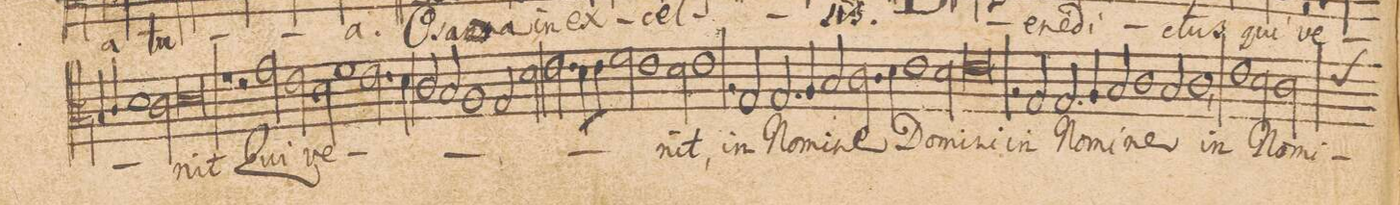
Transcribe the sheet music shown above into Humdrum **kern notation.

**kern	**text
*I"Altus.	*
*clefC3	*
*k[]	*
*met(c|)	*
*M2/1	*
4B/	.
4c/	.
1d\	.
=52-	=52-
2c\	.
0d\	-nit
=53-	=53-
1rg	.
=54-	=54-
2re	.
2g\	Qui
2e\	.
2c\	.
=55-	=55-
1f\	ve-
2.e\	.
4d\	.
=56-	=56-
2c/	.
2B/	.
1A/	.
=57-	=57-
2G/	.
2d\	.
2.e\	.
8d\L	.
8e\J	.
=58-	=58-
2f\	.
1e\	.
2d\	.
=59-	=59-
1e\	-nit,
2r	.
2G/	in
=60-	=60-
2.G/	No-
4A/	-mi-
2B/	-ne
2.c\	.
=61-	=61-
4d\	.
1e\	Do-
2d\	-mi-
=62-	=62-
0e\	-ni
=63-	=63-
2r	.
2G/	in
2.G/	No-
4A/	.
=64-	=64-
2B/	-mi-
1c\	-ne
2B/	.
=65-	=65-
1c\,<	.
1e\	in
=66-	=66-
2d\	No-
*custos:e	*
2c\	-mi-
*-	*-
